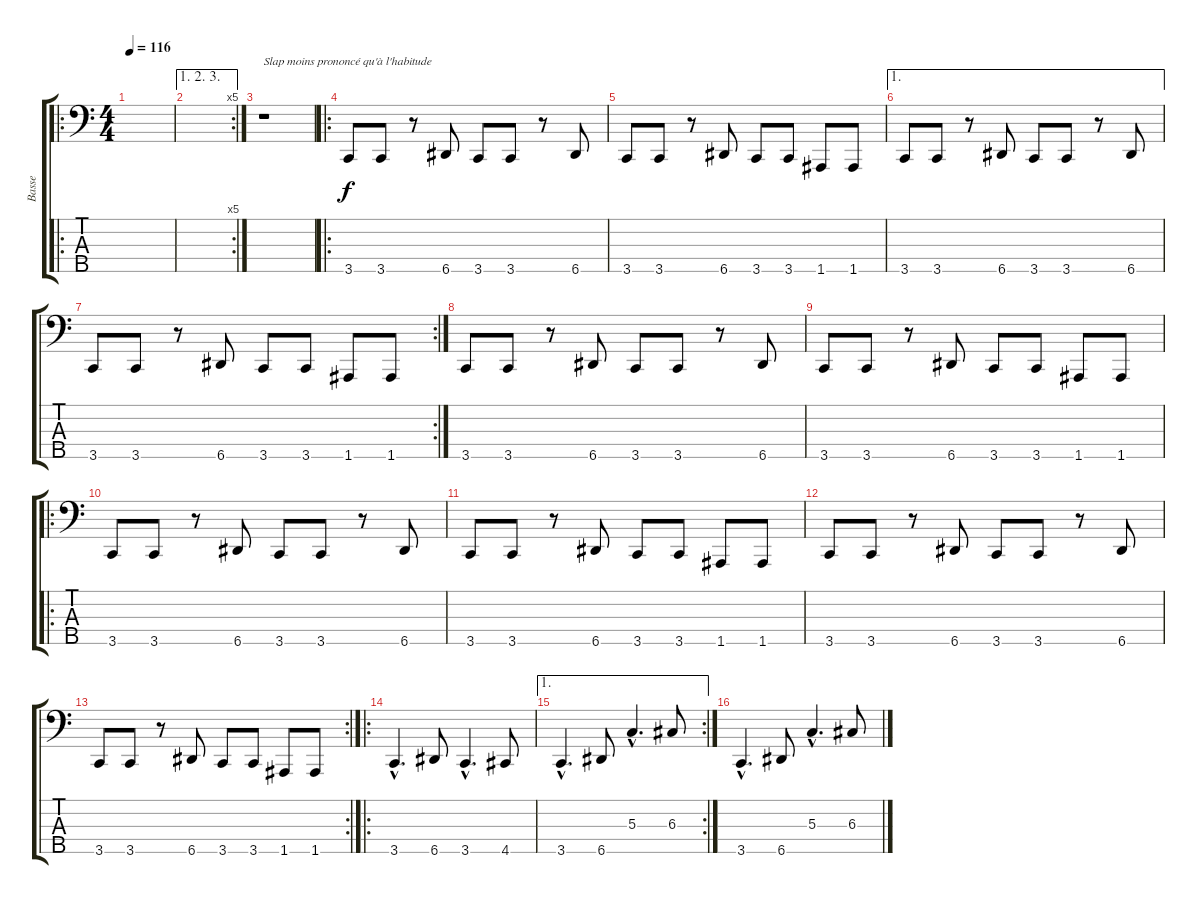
\track ("Basse" "Basse") {instrument slapbass2}
\staff {score tabs}
\tuning (F2 C2 G1 D1 A0) {hide}
\ro
\ts (4 4)
\tempo 116
\clef f4
\ks c
|
\ae (1 2 3)
\rc 5
|
r.1{txt "Slap moins prononcé qu'à l'habitude"} |
\ro
3.5.8 3.5.8 r.8 6.5.8 3.5.8 3.5.8 r.8 6.5.8 |
3.5.8 3.5.8 r.8 6.5.8 3.5.8 3.5.8 1.5.8 1.5.8 |
\ae 1
3.5.8 3.5.8 r.8 6.5.8 3.5.8 3.5.8 r.8 6.5.8 |
\rc 2
3.5.8 3.5.8 r.8 6.5.8 3.5.8 3.5.8 1.5.8 1.5.8 |
3.5.8 3.5.8 r.8 6.5.8 3.5.8 3.5.8 r.8 6.5.8 |
3.5.8 3.5.8 r.8 6.5.8 3.5.8 3.5.8 1.5.8 1.5.8 |
\ro
3.5.8 3.5.8 r.8 6.5.8 3.5.8 3.5.8 r.8 6.5.8 |
3.5.8 3.5.8 r.8 6.5.8 3.5.8 3.5.8 1.5.8 1.5.8 |
3.5.8 3.5.8 r.8 6.5.8 3.5.8 3.5.8 r.8 6.5.8 |
\rc 2
3.5.8 3.5.8 r.8 6.5.8 3.5.8 3.5.8 1.5.8 1.5.8 |
\ro
3.5{hac}.4{d} 6.5.8 3.5{hac}.4{d} 4.5.8 |
\ae 1
\rc 2
3.5{hac}.4{d} 6.5.8 5.3{hac}.4{d} 6.3.8 |
3.5{hac}.4{d} 6.5.8 5.3{hac}.4{d} 6.3.8
